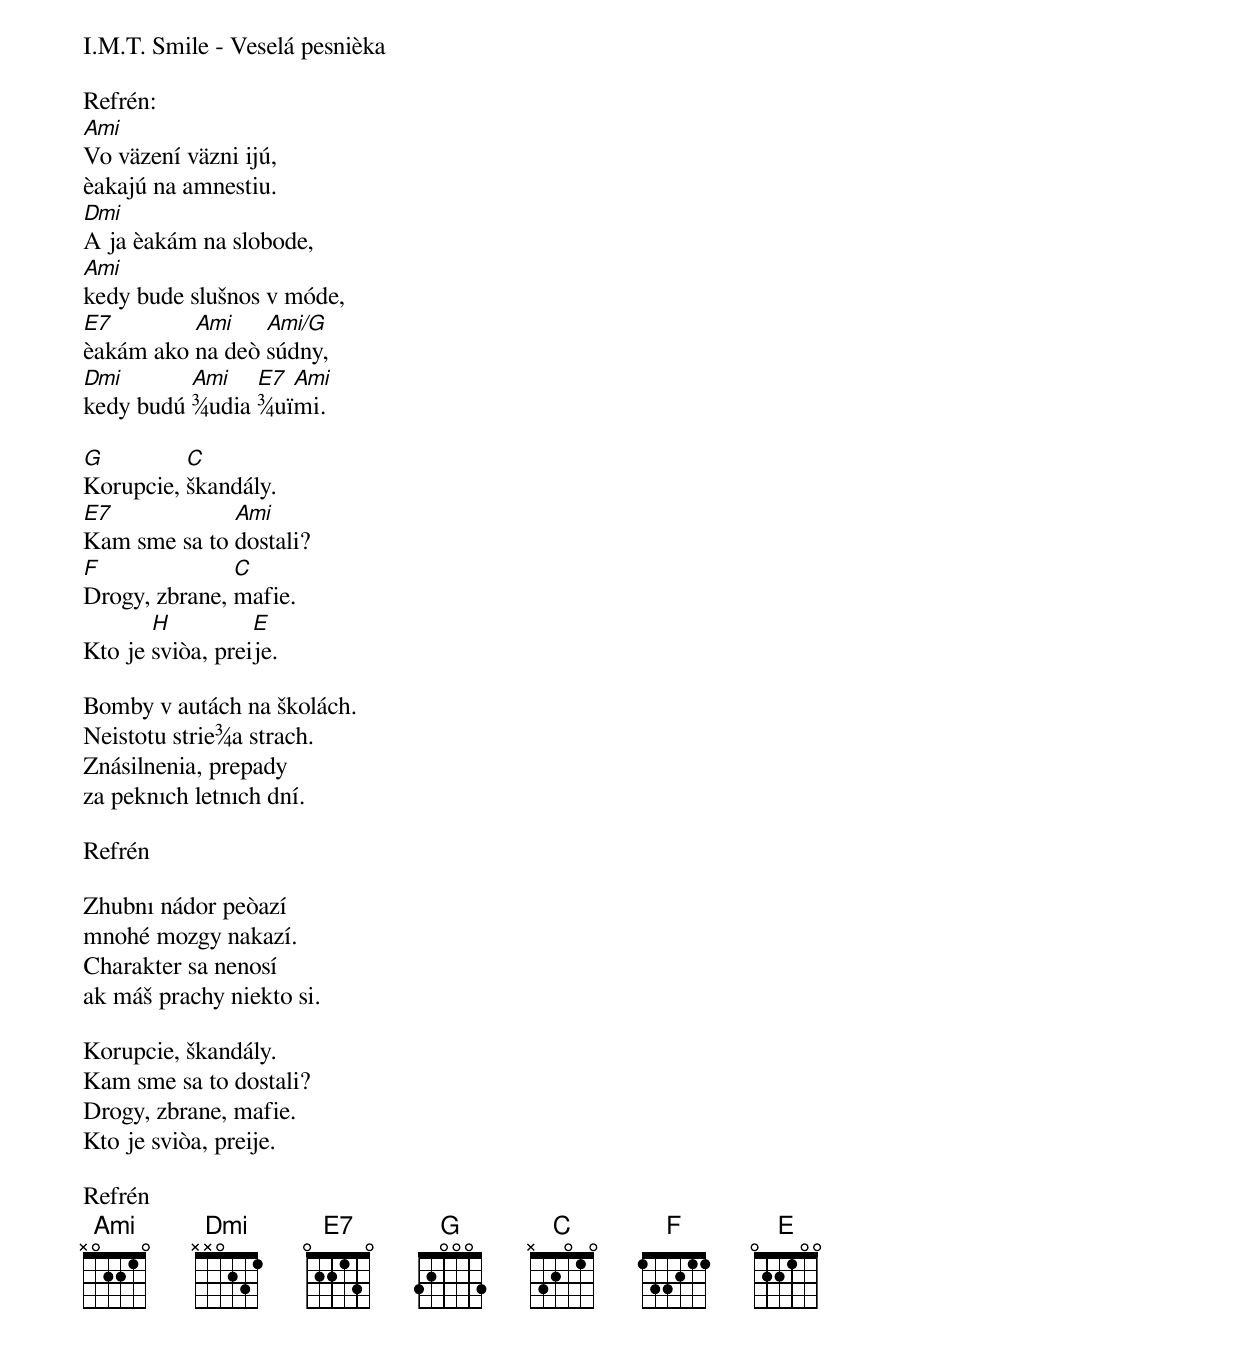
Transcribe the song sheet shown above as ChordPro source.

I.M.T. Smile - Veselá pesnièka

Refrén:
[Ami]Vo väzení väzni ijú,
èakajú na amnestiu.
[Dmi]A ja èakám na slobode,
[Ami]kedy bude slušnos v móde,
[E7]èakám ako [Ami]na deò [Ami/G]súdny,
[Dmi]kedy budú [Ami]¾udia [E7]¾uï[Ami]mi.

[G]Korupcie, [C]škandály.
[E7]Kam sme sa to [Ami]dostali?
[F]Drogy, zbrane, [C]mafie.
Kto je [H]sviòa, prei[E]je.

Bomby v autách na školách.
Neistotu strie¾a strach.
Znásilnenia, prepady
za peknıch letnıch dní.

Refrén

Zhubnı nádor peòazí
mnohé mozgy nakazí.
Charakter sa nenosí
ak máš prachy niekto si.

Korupcie, škandály.
Kam sme sa to dostali?
Drogy, zbrane, mafie.
Kto je sviòa, preije.

Refrén
